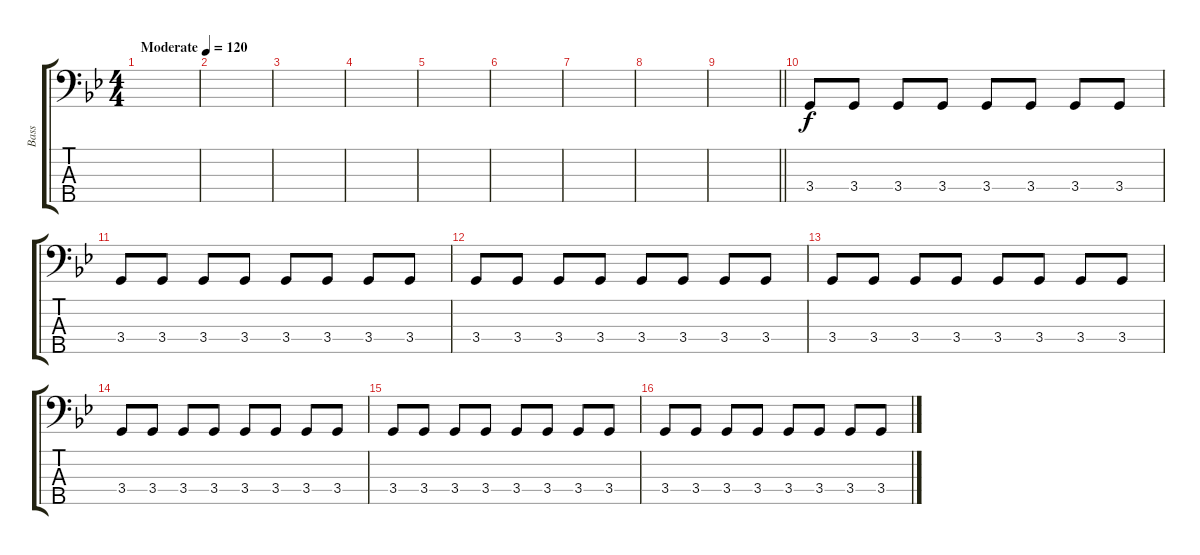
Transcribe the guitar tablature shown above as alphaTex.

\track ("Bass" "Bass") {instrument electricbassfinger}
\staff {score tabs}
\tuning (G2 D2 A1 E1 B0) {hide}
\ts (4 4)
\tempo (120 "Moderate")
\clef f4
\ks bb
|
|
|
|
|
|
|
|
\barLineRight lightlight
|
3.4.8 3.4.8 3.4.8 3.4.8 3.4.8 3.4.8 3.4.8 3.4.8 |
3.4.8 3.4.8 3.4.8 3.4.8 3.4.8 3.4.8 3.4.8 3.4.8 |
3.4.8 3.4.8 3.4.8 3.4.8 3.4.8 3.4.8 3.4.8 3.4.8 |
3.4.8 3.4.8 3.4.8 3.4.8 3.4.8 3.4.8 3.4.8 3.4.8 |
3.4.8 3.4.8 3.4.8 3.4.8 3.4.8 3.4.8 3.4.8 3.4.8 |
3.4.8 3.4.8 3.4.8 3.4.8 3.4.8 3.4.8 3.4.8 3.4.8 |
3.4.8 3.4.8 3.4.8 3.4.8 3.4.8 3.4.8 3.4.8 3.4.8
